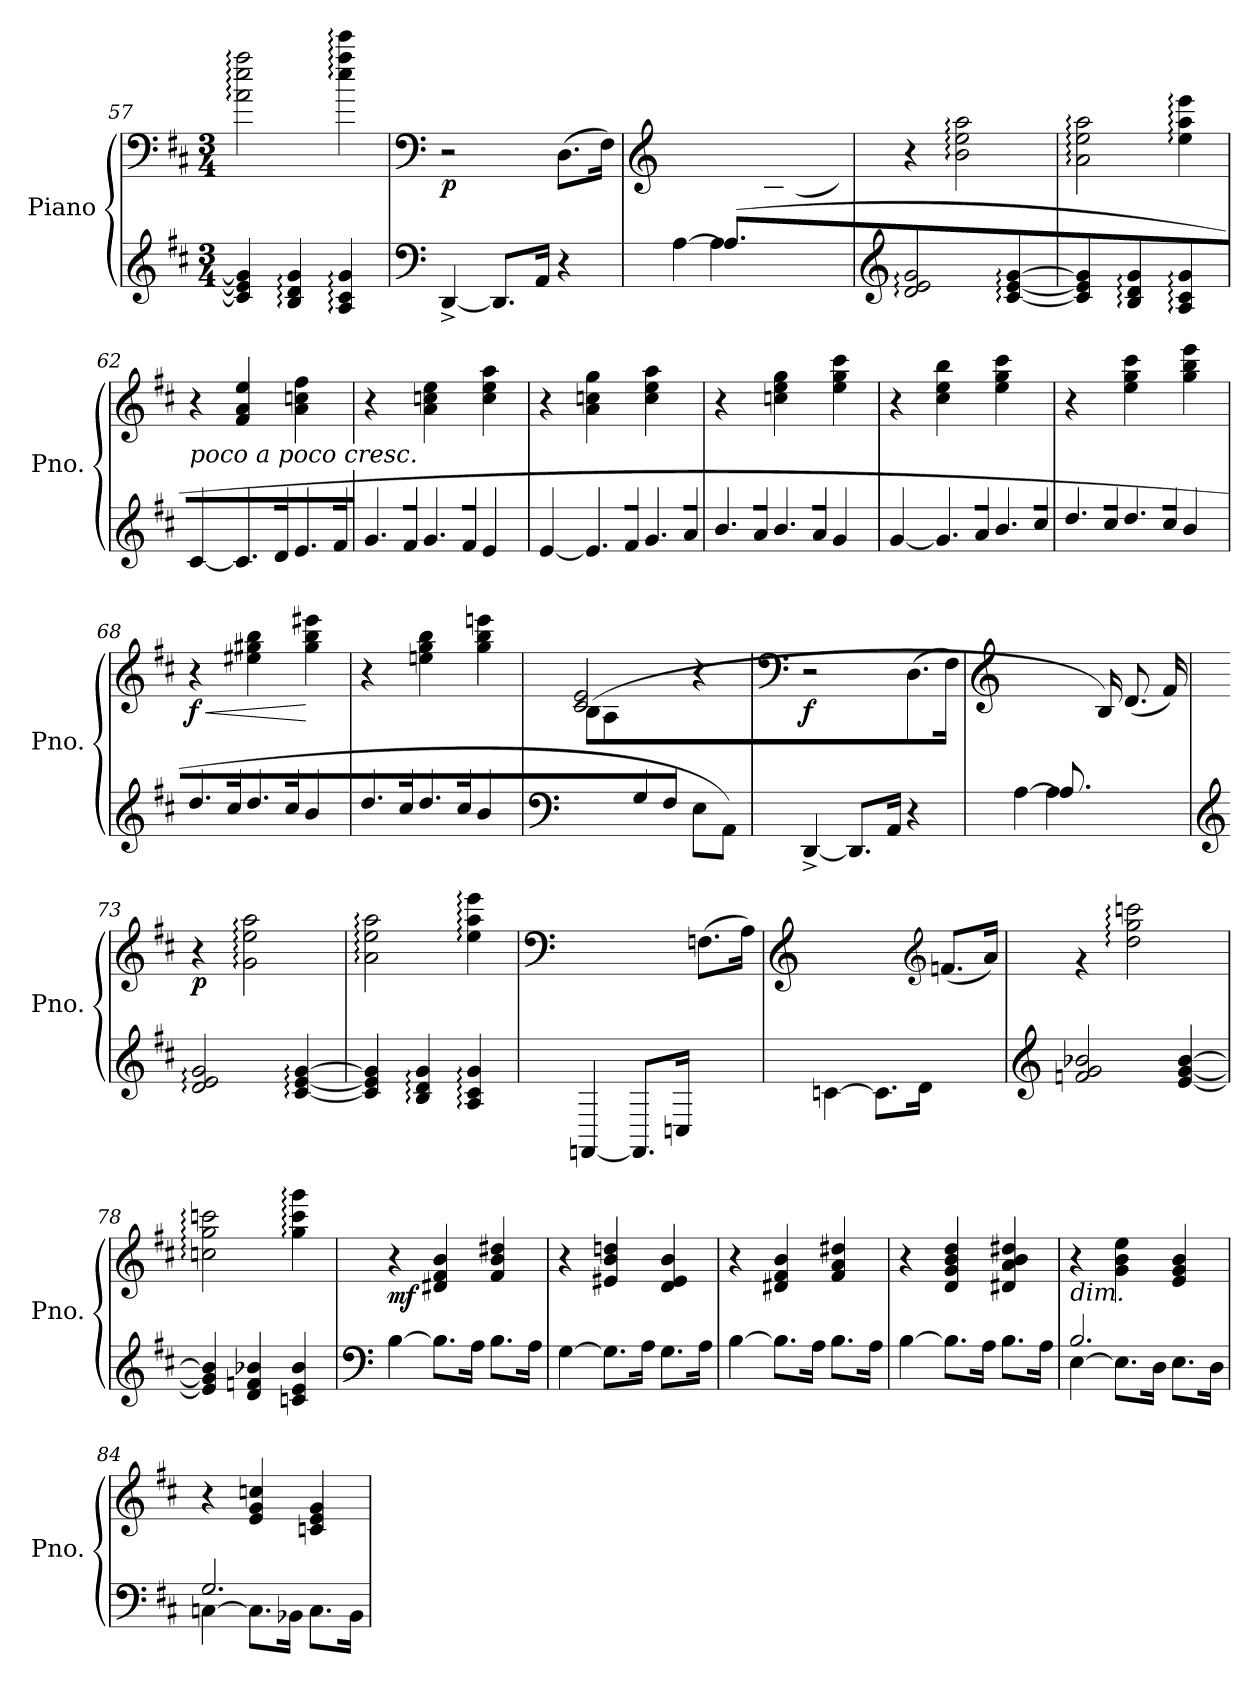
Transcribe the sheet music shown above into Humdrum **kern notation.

**kern	**kern	**dynam
*part1	*part1	*part1
*staff2	*staff1	*staff1/2
*I"Piano	*	*
*I'Pno.	*	*
*clefG2	*clefF4	*
*k[f#c#]	*k[f#c#]	*
*M3/4	*M3/4	*
=57	=57	=57
4c#/] 4e/] 4g/]	2a\: 2ee\: 2aa\:	.
4B/: 4d/: 4g/:	.	.
4A/: 4c#/: 4g/:	4ee\: 4aa\: 4eee\:	.
=58	=58	=58
*clefF4	*clefF4	*
!	!	!LO:DY:b
[4DD^/	2r	p
8.DD/L]	.	.
16AA/Jk	.	.
4r	(>8.D\L	.
.	16F#\Jk)	.
=59	=59	=59
*	*clefG2	*
*^	*^	*
[4A\	4ryy	2.ryy	4..ryy	.
(<8.A/L]	4A\	.	.	.
4ryy	.	.	16B/K)	.
.	4ryy	.	(<8.d/	.
16ryy	.	.	16f#/Jk)	.
*v	*v	*	*	*
*	*v	*v	*
=60	=60	=60
*clefG2	*	*
2d/: 2e/: 2g/:	4r	.
.	2b\: 2ee\: 2aa\:	.
[4c#/: [4e/: [4g/:	.	.
!!LO:LB:g=z
=61	=61	=61
4c#/] 4e/] 4g/]	2a\: 2ee\: 2aa\:	.
4B/: 4d/: 4g/:	.	.
4A/: 4c#/: 4g/:	4ee\: 4aa\: 4eee\:	.
=62	=62	=62
!	!LO:TX:b:i:t=poco     a    poco      cresc.	!
[4c#/	4r	.
8.c#/L]	4f#/ 4a/ 4ee/	.
16d/Jk	.	.
8.e/L	4a\ 4ccn\ 4ff#\	.
16f#/Jk	.	.
=63	=63	=63
8.g/L	4r	.
16f#/Jk	.	.
8.g/L	4a\ 4ccn\ 4ee\	.
16f#/Jk	.	.
4e/	4cc\ 4ee\ 4aa\	.
=64	=64	=64
[4e/	4r	.
8.e/L]	4a\ 4ccn\ 4gg\	.
16f#/Jk	.	.
8.g/L	4cc\ 4ee\ 4aa\	.
16a/Jk	.	.
=65	=65	=65
8.b/L	4r	.
16a/Jk	.	.
8.b/L	4ccn\ 4ee\ 4gg\	.
16a/Jk	.	.
4g/	4ee\ 4gg\ 4ccc#\	.
=66	=66	=66
[4g/	4r	.
8.g/L]	4cc#\ 4ee\ 4bb\	.
16a/Jk	.	.
8.b/L	4ee\ 4gg\ 4ccc#\	.
16cc#/Jk	.	.
=67	=67	=67
8.dd\L	4r	.
16cc#\Jk	.	.
8.dd\L	4ee\ 4gg\ 4ccc#\	.
16cc#\Jk	.	.
4b\	4gg\ 4bb\ 4eee\	.
!!LO:LB:g=z
=68	=68	=68
!	!	!LO:HP:b
!	!	!LO:DY:n=1:b
8.dd\L	4r	< f
16cc#\Jk	.	.
8.dd\L	4ee#X\ 4gg#X\ 4bb\	.
16cc#\Jk	.	.
4b\	4gg#\ 4bb\ 4eee#X\	[
=69	=69	=69
8.dd\L	4r	.
16cc#\Jk	.	.
8.dd\L	4een\ 4gg\ 4bb\	.
16cc#\Jk	.	.
4b\	4gg\ 4bb\ 4eeen\	.
=70	=70	=70
*clefF4	*	*
*	*^	*
4ryy	2c#/ 2e/	(<8B\L	.
.	.	8A\	.
8G/	.	2ryy	.
8F#/J	.	.	.
8E\L	4r	.	.
8AA\J)	.	.	.
*	*v	*v	*
=71	=71	=71
*	*clefF4	*
!	!	!LO:DY:b
[4DD^/	2r	f
8.DD/L]	.	.
16AA/Jk	.	.
4r	(>8.D\L	.
.	16F#\Jk)	.
=72	=72	=72
*	*clefG2	*
*^	*^	*
[4A\	4ryy	2.ryy	4..ryy	.
(<8.A/L]	4A\	.	.	.
4ryy	.	.	16B/K)	.
.	4ryy	.	(<8.d/	.
16ryy	.	.	16f#/Jk)	.
*v	*v	*	*	*
*	*v	*v	*
=73	=73	=73
*clefG2	*	*
*	*^	*
!	!	!	!LO:DY:b
*	*v	*v	*
2d/: 2e/: 2g/:	4r	p
.	2g\: 2ee\: 2aa\:	.
[4c#/: [4e/: [4g/:	.	.
=74	=74	=74
4c#/] 4e/] 4g/]	2a\: 2ee\: 2aa\:	.
4B/: 4d/: 4g/:	.	.
4A/: 4c#/: 4g/:	4ee\: 4aa\: 4eee\:	.
!!LO:LB:g=z
=75	=75	=75
*	*clefF4	*
!	!	!LO:DY:b
!	!	!LO:DY:n=1:b
[4FFn/	2ryy	pp other-dynamics
8.FF/L]	.	.
16Cn/Jk	.	.
4ryy	(>8.Fn\L	.
.	16A\Jk)	.
=76	=76	=76
*	*clefG2	*
[4cn\	2ryy	.
8.c\L]	.	.
16d\Jk	.	.
*	*clefG2	*
4ryy	(<8.fn/L	.
.	16a/Jk)	.
=77	=77	=77
*clefG2	*	*
2fn/ 2g/ 2b-X/	4rg	.
.	2dd\: 2gg\: 2cccn\:	.
[4e/ [4g/ [4b-/	.	.
=78	=78	=78
4e/] 4g/] 4b-/]	2ccn\: 2gg\: 2cccn\:	.
4d/ 4fn/ 4b-X/	.	.
4cn/ 4e/ 4b-/	4gg\: 4ccc\: 4ggg\:	.
=79	=79	=79
*clefF4	*	*
!	!	!LO:DY:b
[4B\	4r	mf
8.B\L]	4d#X/ 4f#/ 4b/	.
16A\Jk	.	.
8.B\L	4f#/ 4b/ 4dd#X/	.
16A\Jk	.	.
=80	=80	=80
[4G\	4r	.
8.G\L]	4e#X/ 4b/ 4ddn/	.
16A\Jk	.	.
8.G\L	4d/ 4e#/ 4b/	.
16A\Jk	.	.
!!LO:LB:g=z
=81	=81	=81
[4B\	4r	.
8.B\L]	4d#X/ 4f#/ 4b/	.
16A\Jk	.	.
8.B\L	4f#/ 4a/ 4dd#X/	.
16A\Jk	.	.
=82	=82	=82
[4B\	4r	.
8.B\L]	4d/ 4g/ 4b/ 4dd/	.
16A\Jk	.	.
8.B\L	4d#X/ 4a/ 4b/ 4dd#X/	.
16A\Jk	.	.
=83	=83	=83
*^	*	*
!	!	!LO:TX:b:i:t=dim.	!
[4E\	2.B/	4r	.
8.E\L]	.	4g\ 4b\ 4ee\	.
16D\Jk	.	.	.
8.E\L	.	4e/ 4g/ 4b/	.
16D\Jk	.	.	.
=84	=84	=84	=84
[4Cn\	2.G/	4r	.
8.C\L]	.	4e/ 4g/ 4ccn/	.
16BB-X\Jk	.	.	.
8.C\L	.	4cn/ 4e/ 4g/	.
16BB-\Jk	.	.	.
*v	*v	*	*
=	=	=
*-	*-	*-
